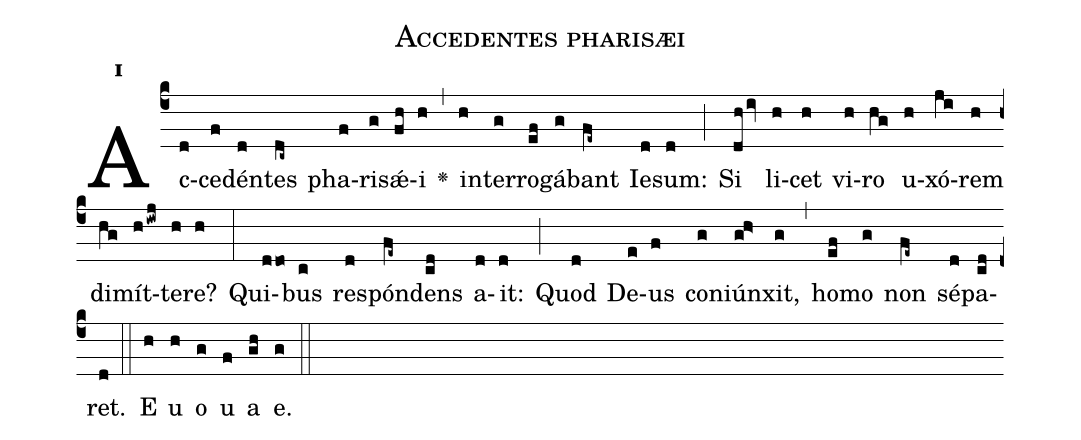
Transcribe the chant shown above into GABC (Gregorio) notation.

name:Accedentes pharisæi;
office-part:Antiphona;
mode:1;
%%
initial-style: 1;
name: Accedentes pharisæi;
book: Antiphonae & Responsoria/Tomus IV, p. 118;
occasion: Dominica XXVII per Annum;
office-part: Laudes Ant Bb;
annotation: 1g;
centering-scheme: english;
font: OFLSortsMillGoudy;
height: 11;
width: 4.5;
%%
(c4)Ac(d)ce(f)dén(d)tes(dc~) pha(f)ri(g)sǽ(fh)i(h) <v>\greheightstar</v>(,) in(h)ter(g)ro(ef)gá(g)bant(fe~) Ie(d)sum:(d) (;) Si(dhiv) li(h)cet(h) vi(h)ro(hg) u(h)xó(ji)rem(h) di(hg)mít(hiwj)te(h)re?(h) (:) Qui(ddo)bus(c) re(d)spón(fe~)dens(cd) a(d)it:(d) (;) Quod(d) De(e)us(f) con(g)iún(gh>)xit,(g) (,) ho(ef)mo(g) non(fe~) sé(d)pa(cd)ret.(d) (::) E(h) u(h) o(g) u(f) a(gh) e.(g) (::)
